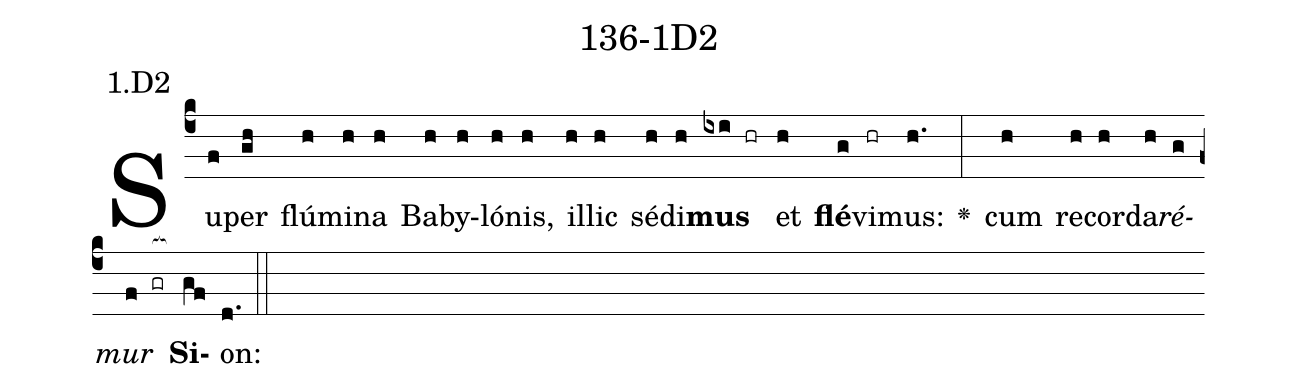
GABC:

name: 136-1D2;
annotation: 1.D2;
%%
(c4)Su(f)per(gh) flú(h)mi(h)na(h) Ba(h)by(h)ló(h)nis,(h) il(h)lic(h) sé(h)di(h)<b>mus</b>(ixi hr) et(h) <b>flé</b>(g)vi(hr)mus:(h.) <v>\greheightstar</v>(:) cum(h) re(h)cor(h)da(h)<i>ré</i>(g)<i>mur</i>(f gr[ocb:1{]) <b>Si</b>(gf[ocb:0}])on:(d.) (::)


%E(h) u(h) o(g) u(f) a(gf) e.(d.) (::)
